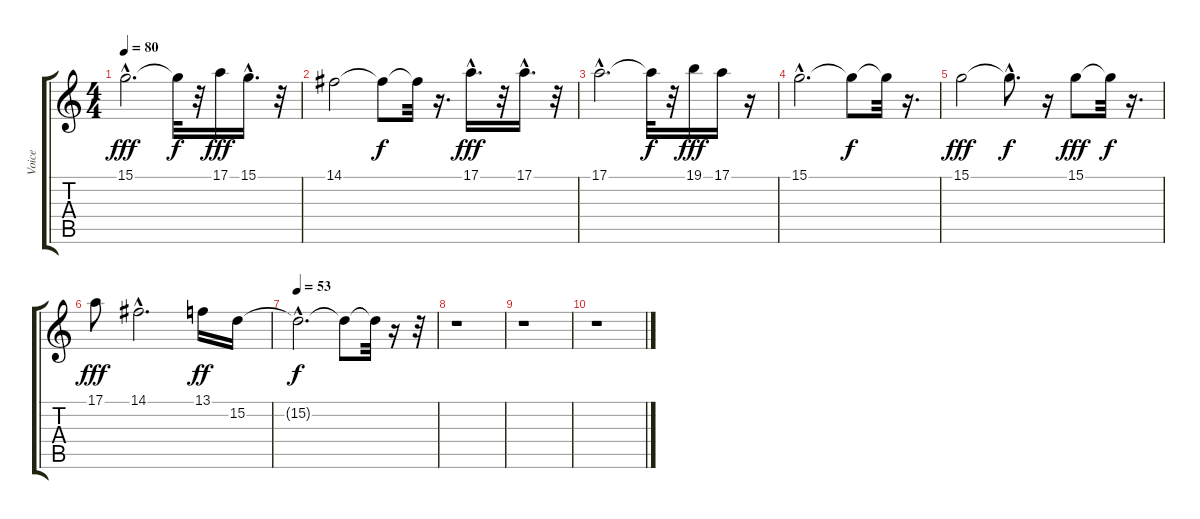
\track ("Voice" "Voice") {instrument lead5charang}
\staff {score tabs}
\tuning (E4 B3 G3 D3 A2 E2) {hide}
\ts (4 4)
\tempo 80
\clef g2
\ks c
15.1{hac}.2{d dy fff} 15.1{t}.32{dy f} r.32 17.1.16{dy fff} 15.1{hac}.16{d} r.32 |
14.1.2 14.1{t}.8{dy f} 14.1{t}.32 r.16{d} 17.1{hac}.16{d dy fff} r.32 17.1{hac}.16{d} r.32 |
17.1{hac}.2{d} 17.1{t}.32{dy f} r.32 19.1.16{dy fff} 17.1.16 r.16 |
15.1{hac}.2{d} 15.1{t}.8{dy f} 15.1{t}.32 r.16{d} |
15.1.2{dy fff} 15.1{hac t}.8{d dy f} r.16 15.1.8{dy fff} 15.1{t}.32{dy f} r.16{d} |
17.1.8{dy fff} 14.1{hac}.2{d} 13.1.16{dy ff} 15.2.16 |
\tempo 53
15.2{hac t}.2{d dy f} 15.2{t}.8 15.2{t}.32 r.16 r.32 |
r.1 |
r.1 |
r.1
